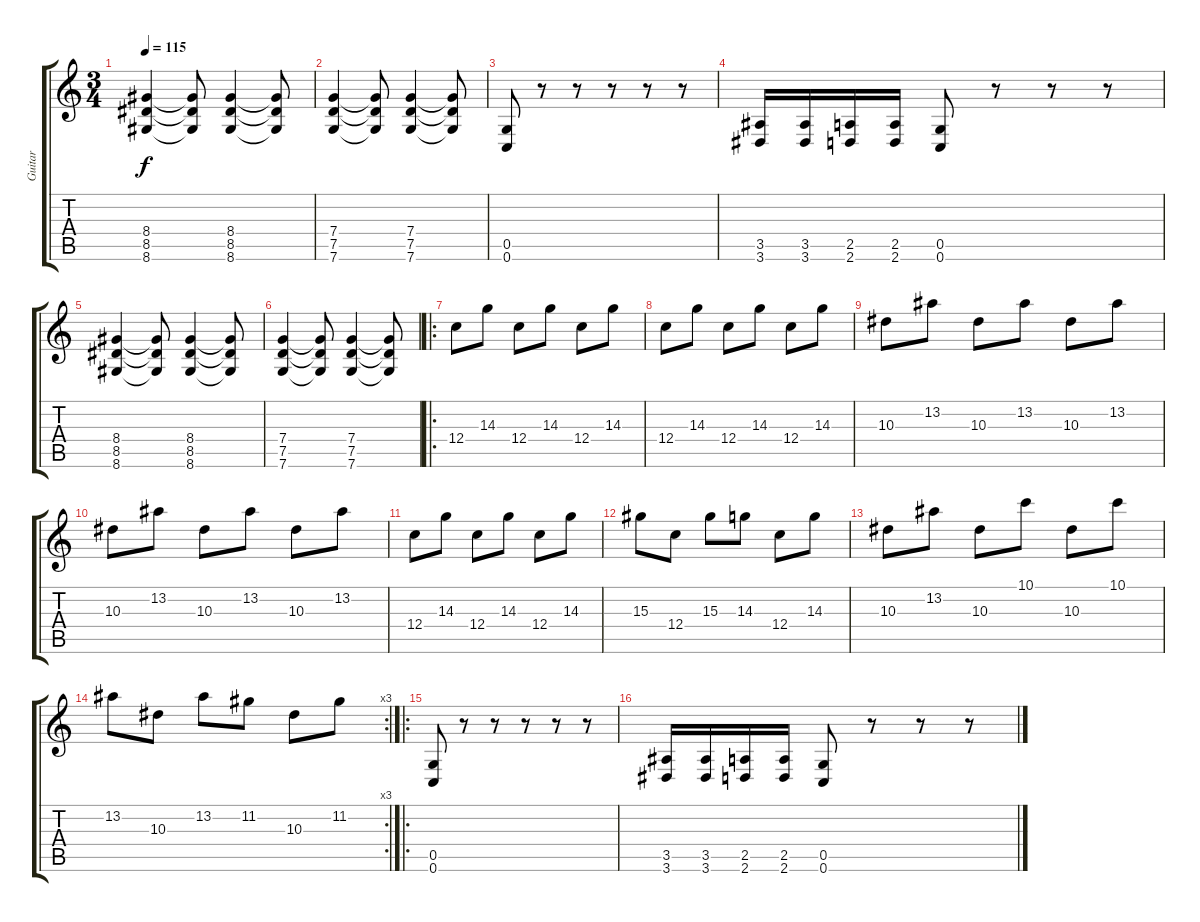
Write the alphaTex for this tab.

\track ("Guitar" "Guitar") {instrument electricguitarclean}
\staff {score tabs}
\tuning (D4 A3 F3 C3 G2 C2) {hide}
\ts (3 4)
\tempo 115
\clef g2
\ks c
(8.4 8.5 8.6).4{dy f} (8.4{t} 8.5{t} 8.6{t}).8 (8.4 8.5 8.6).4 (8.4{t} 8.5{t} 8.6{t}).8 |
(7.4 7.5 7.6).4 (7.4{t} 7.5{t} 7.6{t}).8 (7.4 7.5 7.6).4 (7.4{t} 7.5{t} 7.6{t}).8 |
(0.5 0.6).8 r.8 r.8 r.8 r.8 r.8 |
(3.5 3.6).16 (3.5 3.6).16 (2.5 2.6).16 (2.5 2.6).16 (0.5 0.6).8 r.8 r.8 r.8 |
(8.4 8.5 8.6).4 (8.4{t} 8.5{t} 8.6{t}).8 (8.4 8.5 8.6).4 (8.4{t} 8.5{t} 8.6{t}).8 |
(7.4 7.5 7.6).4 (7.4{t} 7.5{t} 7.6{t}).8 (7.4 7.5 7.6).4 (7.4{t} 7.5{t} 7.6{t}).8 |
\ro
12.4.8{instrument electricguitarclean} 14.3.8 12.4.8 14.3.8 12.4.8 14.3.8 |
12.4.8 14.3.8 12.4.8 14.3.8 12.4.8 14.3.8 |
10.3.8 13.2.8 10.3.8 13.2.8 10.3.8 13.2.8 |
10.3.8 13.2.8 10.3.8 13.2.8 10.3.8 13.2.8 |
12.4.8 14.3.8 12.4.8 14.3.8 12.4.8 14.3.8 |
15.3.8 12.4.8 15.3.8 14.3.8 12.4.8 14.3.8 |
10.3.8 13.2.8 10.3.8 10.1.8 10.3.8 10.1.8 |
\rc 3
13.2.8 10.3.8 13.2.8 11.2.8 10.3.8 11.2.8 |
\ro
(0.5 0.6).8{instrument distortionguitar} r.8 r.8 r.8 r.8 r.8 |
(3.5 3.6).16 (3.5 3.6).16 (2.5 2.6).16 (2.5 2.6).16 (0.5 0.6).8 r.8 r.8 r.8
